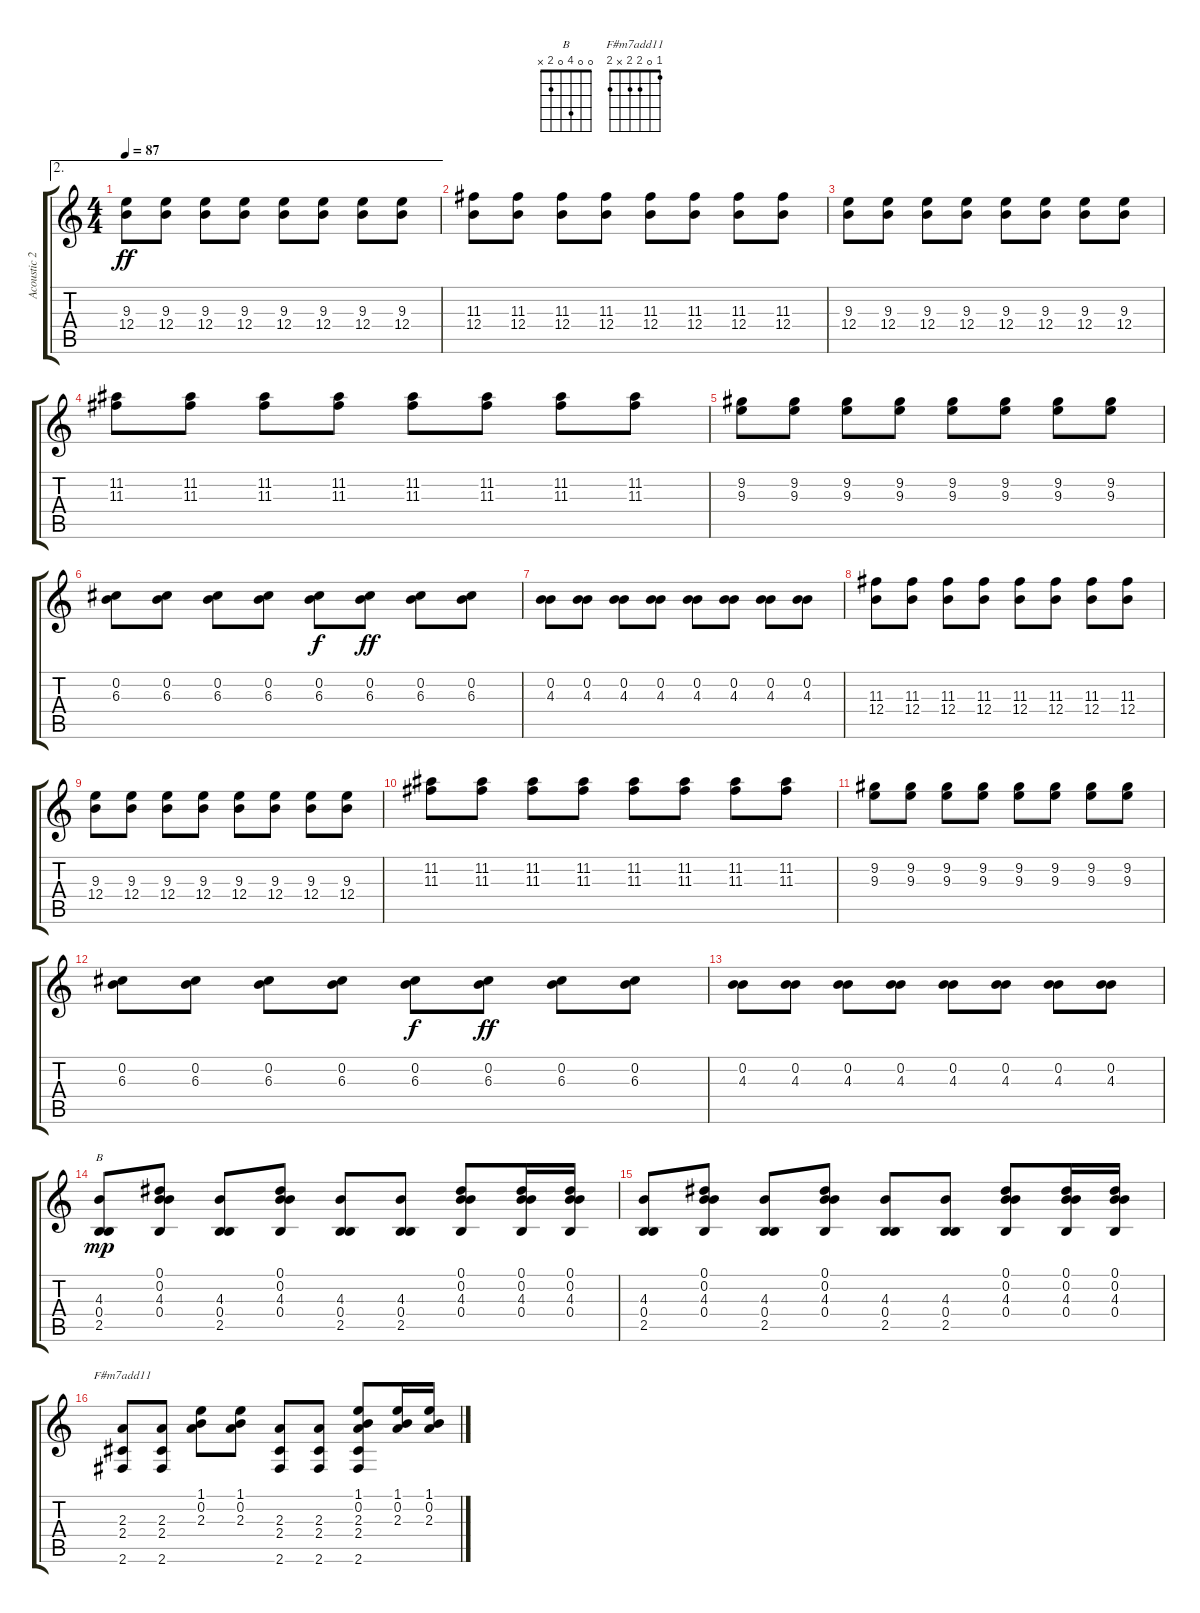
\track ("Acoustic 2" "Acoustic 2") {instrument acousticguitarnylon}
\staff {score tabs}
\tuning (Eb4 B3 G3 B2 A2 E2) {hide}
\chord ("B" 0 0 4 0 2 x)
\chord ("F#m7add11" 1 0 2 2 x 2)
\ae 2
\ts (4 4)
\tempo 87
\clef g2
\ks c
(9.3 12.4).8{dy ff} (9.3 12.4).8 (9.3 12.4).8 (9.3 12.4).8 (9.3 12.4).8 (9.3 12.4).8 (9.3 12.4).8 (9.3 12.4).8 |
(11.3 12.4).8{volume 10 instrument overdrivenguitar} (11.3 12.4).8 (11.3 12.4).8 (11.3 12.4).8 (11.3 12.4).8 (11.3 12.4).8 (11.3 12.4).8 (11.3 12.4).8 |
(9.3 12.4).8 (9.3 12.4).8 (9.3 12.4).8 (9.3 12.4).8 (9.3 12.4).8 (9.3 12.4).8 (9.3 12.4).8 (9.3 12.4).8 |
(11.2 11.3).8 (11.2 11.3).8 (11.2 11.3).8 (11.2 11.3).8 (11.2 11.3).8 (11.2 11.3).8 (11.2 11.3).8 (11.2 11.3).8 |
(9.2 9.3).8 (9.2 9.3).8 (9.2 9.3).8 (9.2 9.3).8 (9.2 9.3).8 (9.2 9.3).8 (9.2 9.3).8 (9.2 9.3).8 |
(0.2 6.3).8 (0.2 6.3).8 (0.2 6.3).8 (0.2 6.3).8 (0.2 6.3).8{dy f} (0.2 6.3).8{dy ff} (0.2 6.3).8 (0.2 6.3).8 |
(0.2 4.3).8 (0.2 4.3).8 (0.2 4.3).8 (0.2 4.3).8 (0.2 4.3).8 (0.2 4.3).8 (0.2 4.3).8 (0.2 4.3).8 |
(11.3 12.4).8 (11.3 12.4).8 (11.3 12.4).8 (11.3 12.4).8 (11.3 12.4).8 (11.3 12.4).8 (11.3 12.4).8 (11.3 12.4).8 |
(9.3 12.4).8 (9.3 12.4).8 (9.3 12.4).8 (9.3 12.4).8 (9.3 12.4).8 (9.3 12.4).8 (9.3 12.4).8 (9.3 12.4).8 |
(11.2 11.3).8 (11.2 11.3).8 (11.2 11.3).8 (11.2 11.3).8 (11.2 11.3).8 (11.2 11.3).8 (11.2 11.3).8 (11.2 11.3).8 |
(9.2 9.3).8 (9.2 9.3).8 (9.2 9.3).8 (9.2 9.3).8 (9.2 9.3).8 (9.2 9.3).8 (9.2 9.3).8 (9.2 9.3).8 |
(0.2 6.3).8 (0.2 6.3).8 (0.2 6.3).8 (0.2 6.3).8 (0.2 6.3).8{dy f} (0.2 6.3).8{dy ff} (0.2 6.3).8 (0.2 6.3).8 |
(0.2 4.3).8 (0.2 4.3).8 (0.2 4.3).8 (0.2 4.3).8 (0.2 4.3).8 (0.2 4.3).8 (0.2 4.3).8 (0.2 4.3).8 |
(4.3 0.4 2.5).8{ch "B" dy mp volume 14 instrument acousticguitarnylon} (0.1 0.2 4.3 0.4).8 (4.3 0.4 2.5).8 (0.1 0.2 4.3 0.4).8 (4.3 0.4 2.5).8 (4.3 0.4 2.5).8 (0.1 0.2 4.3 0.4).8 (0.1 0.2 4.3 0.4).16 (0.1 0.2 4.3 0.4).16 |
(4.3 0.4 2.5).8 (0.1 0.2 4.3 0.4).8 (4.3 0.4 2.5).8 (0.1 0.2 4.3 0.4).8 (4.3 0.4 2.5).8 (4.3 0.4 2.5).8 (0.1 0.2 4.3 0.4).8 (0.1 0.2 4.3 0.4).16 (0.1 0.2 4.3 0.4).16 |
(2.3 2.4 2.6).8{ch "F#m7add11"} (2.3 2.4 2.6).8 (1.1 0.2 2.3).8 (1.1 0.2 2.3).8 (2.3 2.4 2.6).8 (2.3 2.4 2.6).8 (1.1 0.2 2.3 2.4 2.6).8 (1.1 0.2 2.3).16 (1.1 0.2 2.3).16
